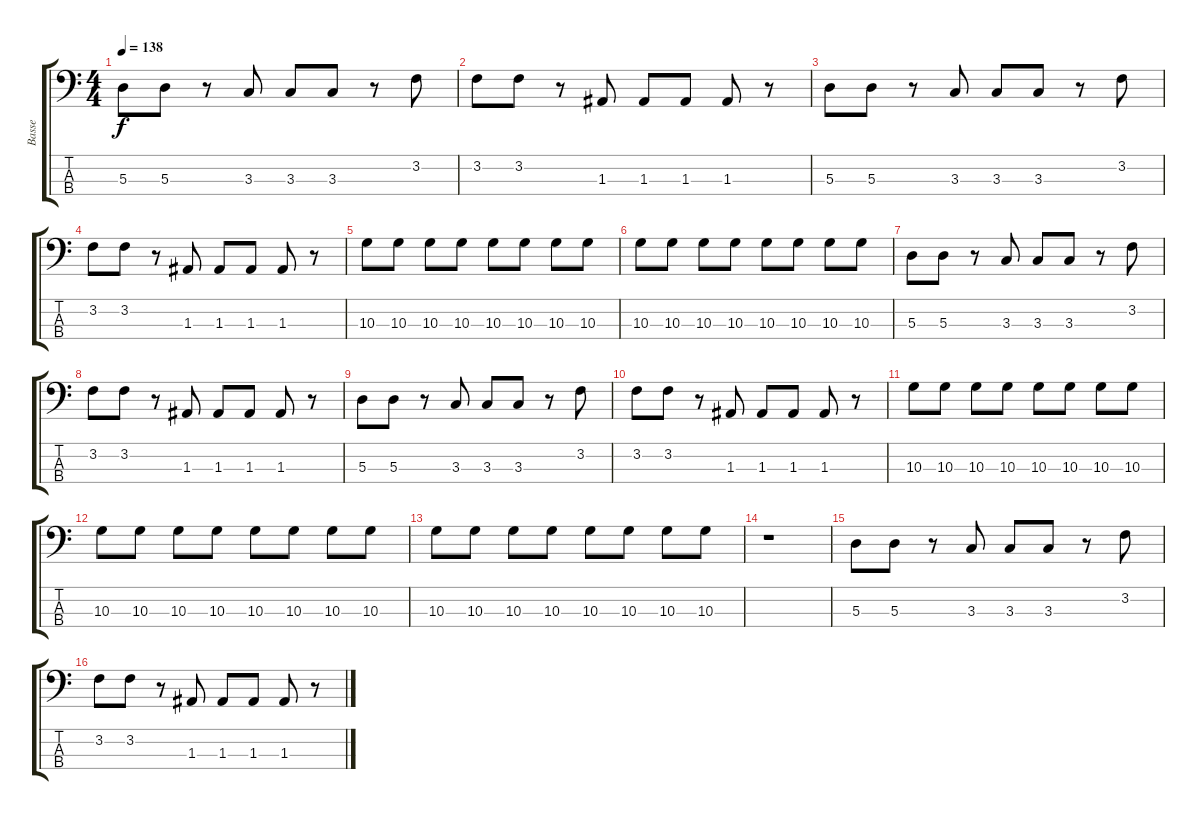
\track ("Basse" "Basse") {instrument electricbasspick}
\staff {score tabs}
\tuning (G2 D2 A1 E1) {hide}
\ts (4 4)
\tempo 138
\clef f4
\ks c
5.3.8{dy f} 5.3.8 r.8 3.3.8 3.3.8 3.3.8 r.8 3.2.8 |
3.2.8 3.2.8 r.8 1.3.8 1.3.8 1.3.8 1.3.8 r.8 |
5.3.8 5.3.8 r.8 3.3.8 3.3.8 3.3.8 r.8 3.2.8 |
3.2.8 3.2.8 r.8 1.3.8 1.3.8 1.3.8 1.3.8 r.8 |
10.3.8 10.3.8 10.3.8 10.3.8 10.3.8 10.3.8 10.3.8 10.3.8 |
10.3.8 10.3.8 10.3.8 10.3.8 10.3.8 10.3.8 10.3.8 10.3.8 |
5.3.8 5.3.8 r.8 3.3.8 3.3.8 3.3.8 r.8 3.2.8 |
3.2.8 3.2.8 r.8 1.3.8 1.3.8 1.3.8 1.3.8 r.8 |
5.3.8 5.3.8 r.8 3.3.8 3.3.8 3.3.8 r.8 3.2.8 |
3.2.8 3.2.8 r.8 1.3.8 1.3.8 1.3.8 1.3.8 r.8 |
10.3.8 10.3.8 10.3.8 10.3.8 10.3.8 10.3.8 10.3.8 10.3.8 |
10.3.8 10.3.8 10.3.8 10.3.8 10.3.8 10.3.8 10.3.8 10.3.8 |
10.3.8 10.3.8 10.3.8 10.3.8 10.3.8 10.3.8 10.3.8 10.3.8 |
r.1 |
5.3.8 5.3.8 r.8 3.3.8 3.3.8 3.3.8 r.8 3.2.8 |
3.2.8 3.2.8 r.8 1.3.8 1.3.8 1.3.8 1.3.8 r.8
